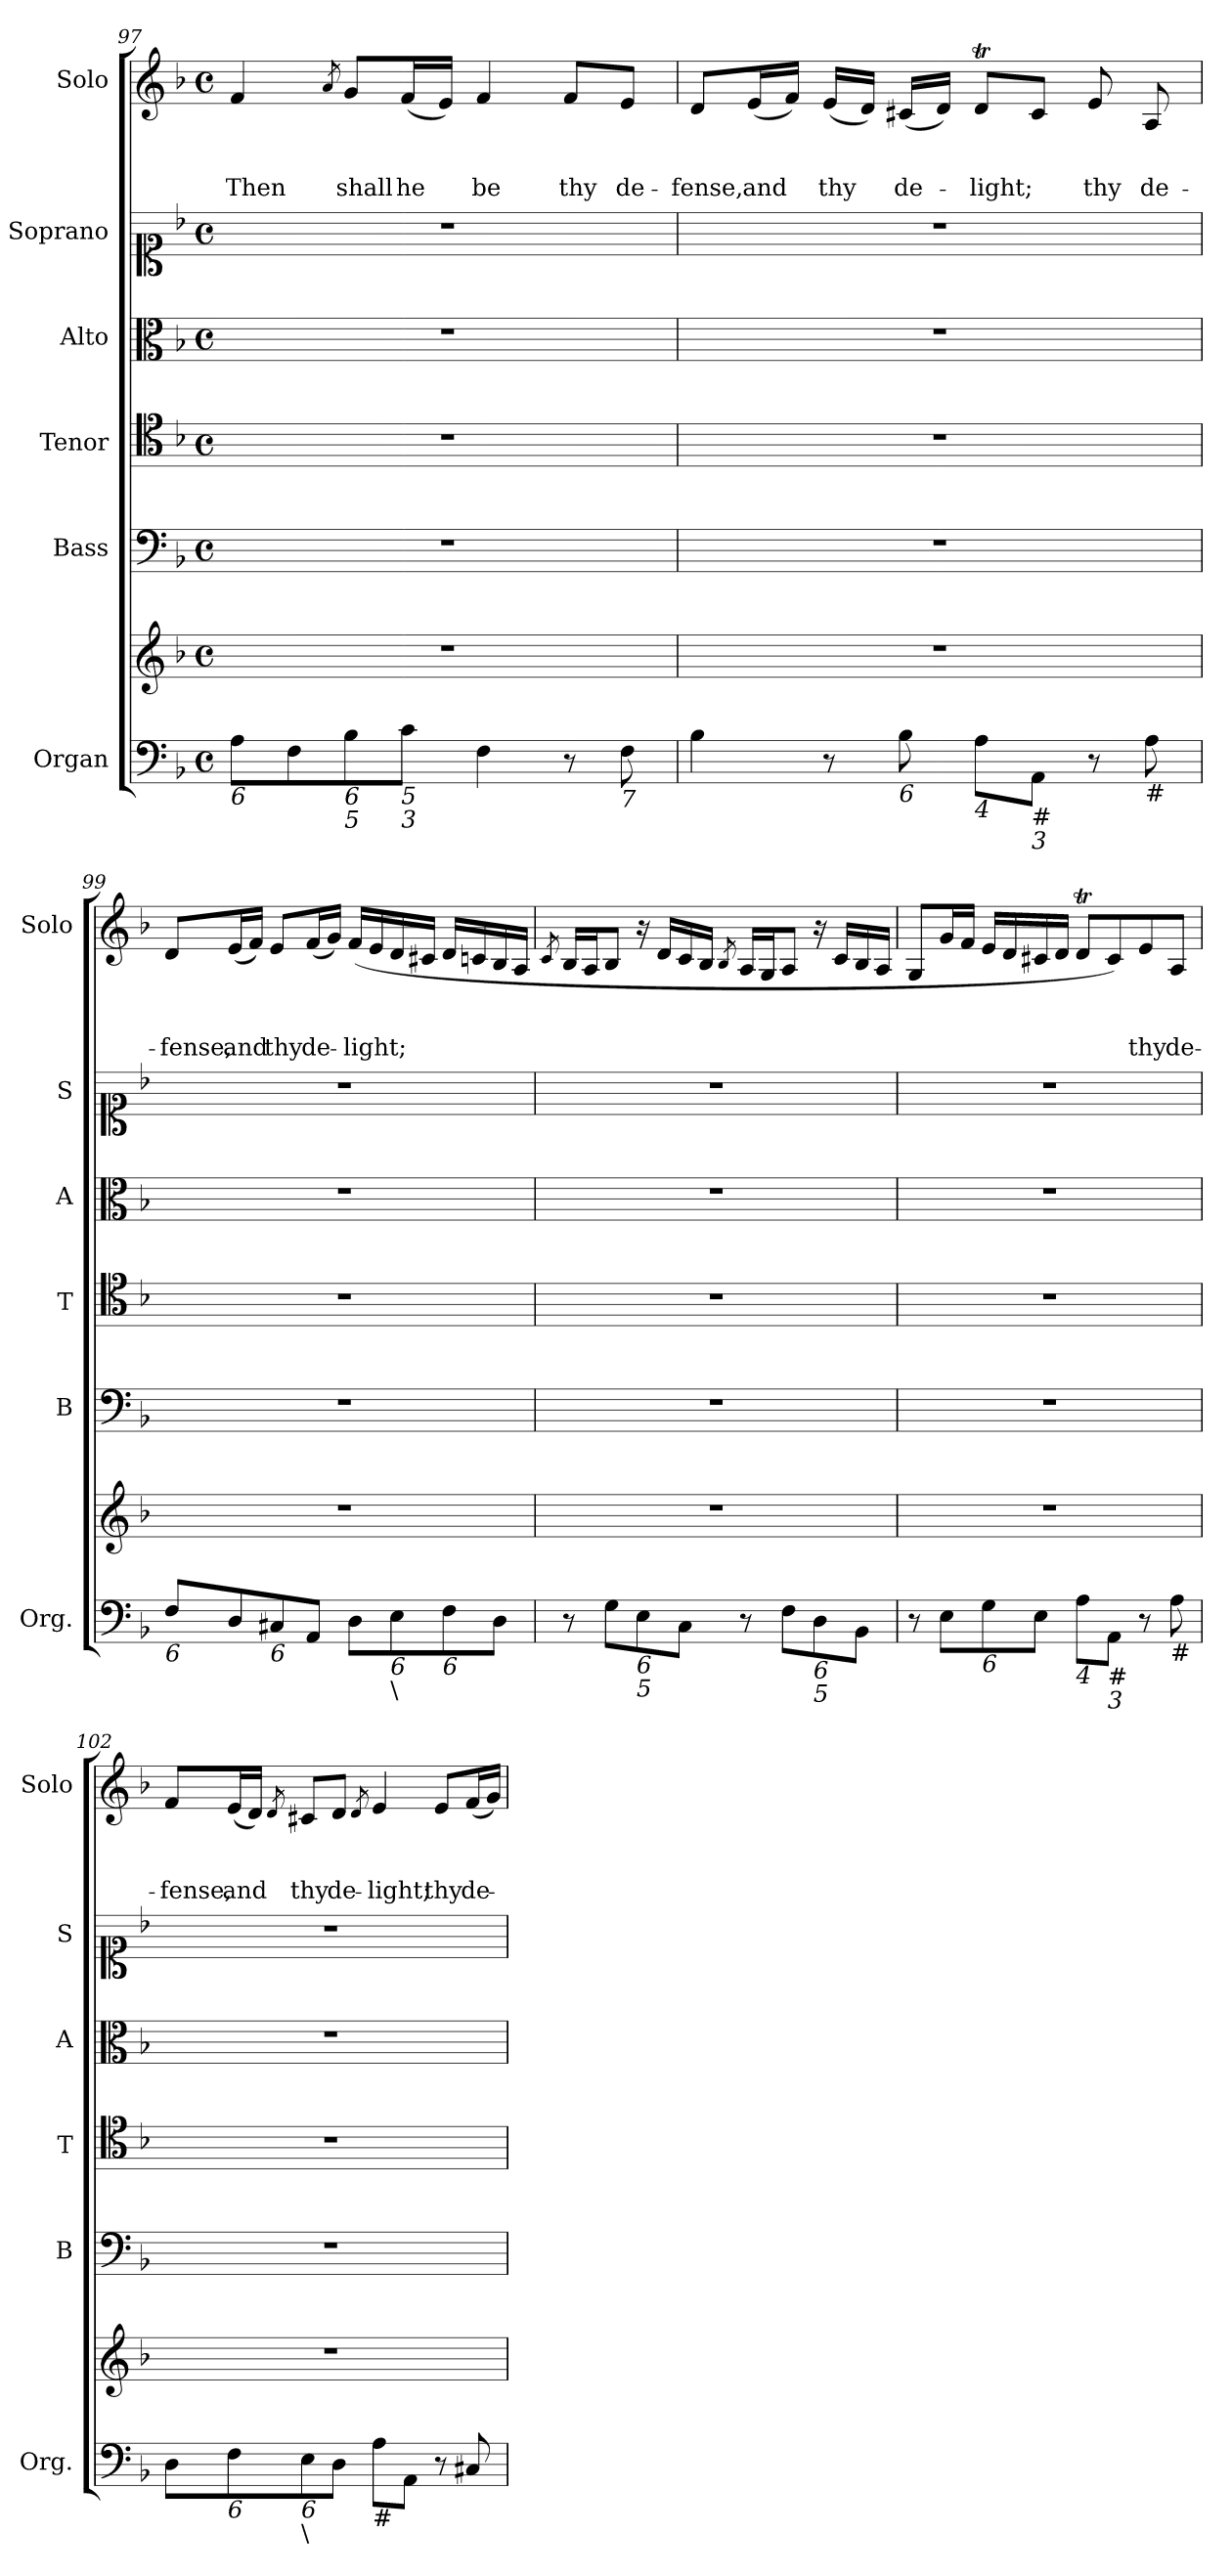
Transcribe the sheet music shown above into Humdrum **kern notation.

**kern	**kern	**kern	**kern	**kern	**kern	**kern	**text	**text	**text
*part6	*part6	*part5	*part4	*part3	*part2	*part1	*part1	*part1	*part1
*staff7	*staff6	*staff5	*staff4	*staff3	*staff2	*staff1	*staff1	*staff1	*staff1
*I"Organ	*	*I"Bass	*I"Tenor	*I"Alto	*I"Soprano	*I"Solo	*	*	*
*I'Org.	*	*I'B	*I'T	*I'A	*I'S	*I'Solo	*	*	*
!!LO:LB:g=z
*clefF4	*clefG2	*clefF4	*clefC4	*clefC3	*clefC1	*clefG2	*	*	*
*k[b-]	*k[b-]	*k[b-]	*k[b-]	*k[b-]	*k[b-]	*k[b-]	*	*	*
*F:	*F:	*F:	*F:	*F:	*F:	*F:	*	*	*
*M4/4	*M4/4	*M4/4	*M4/4	*M4/4	*M4/4	*M4/4	*	*	*
*met(c)	*met(c)	*met(c)	*met(c)	*met(c)	*met(c)	*met(c)	*	*	*
=97	=97	=97	=97	=97	=97	=97	=97	=97	=97
!LO:TX:b:i:t=6	!	!	!	!	!	!	!	!	!
!	!	!	!	!	!	!	!	!	!LO:LY:b
8A\L	1r	1r	1r	1r	1r	4f/	.	.	Then
8F\	.	.	.	.	.	.	.	.	.
.	.	.	.	.	.	8qa/	.	.	.
!LO:TX:b:i:t=6	!	!	!	!	!	!	!	!	!
!LO:TX:b:i:t=5	!	!	!	!	!	!	!	!	!
!	!	!	!	!	!	!	!	!	!LO:LY:b
8B-\	.	.	.	.	.	8g/L	.	.	shall
!LO:TX:b:i:t=5	!	!	!	!	!	!	!	!	!
!LO:TX:b:i:t=3	!	!	!	!	!	!	!	!	!
!	!	!	!	!	!	!	!	!	!LO:LY:b
8c\J	.	.	.	.	.	(<16f/L	.	.	he
.	.	.	.	.	.	16e/JJ)	.	.	.
!	!	!	!	!	!	!	!	!	!LO:LY:b
4F\	.	.	.	.	.	4f/	.	.	be
!	!	!	!	!	!	!	!	!	!LO:LY:b
8r	.	.	.	.	.	8f/L	.	.	thy
!LO:TX:b:i:t=7	!	!	!	!	!	!	!	!	!
!	!	!	!	!	!	!	!	!	!LO:LY:b
8F\	.	.	.	.	.	8e/J	.	.	de-
=98	=98	=98	=98	=98	=98	=98	=98	=98	=98
!	!	!	!	!	!	!	!	!	!LO:LY:b
4B-\	1r	1r	1r	1r	1r	8d/L	.	.	-fense,
!	!	!	!	!	!	!	!	!	!LO:LY:b
.	.	.	.	.	.	(<16e/L	.	.	and
.	.	.	.	.	.	16f/JJ)	.	.	.
!	!	!	!	!	!	!	!	!	!LO:LY:b
8r	.	.	.	.	.	(<16e/LL	.	.	thy
.	.	.	.	.	.	16d/JJ)	.	.	.
!LO:TX:b:i:t=6	!	!	!	!	!	!	!	!	!
!	!	!	!	!	!	!	!	!	!LO:LY:b
8B-\	.	.	.	.	.	(<16c#X/LL	.	.	de-
.	.	.	.	.	.	16d/JJ)	.	.	.
!LO:TX:b:i:t=4	!	!	!	!	!	!	!	!	!
!	!	!	!	!	!	!	!	!	!LO:LY:b
8A\L	.	.	.	.	.	8dT/L	.	.	-light;
!LO:TX:b:t=#	!	!	!	!	!	!	!	!	!
!LO:TX:b:i:t=3	!	!	!	!	!	!	!	!	!
8AA\J	.	.	.	.	.	8c#/J	.	.	.
!	!	!	!	!	!	!	!	!	!LO:LY:b
8r	.	.	.	.	.	8e/	.	.	thy
!LO:TX:b:t=#	!	!	!	!	!	!	!	!	!
!	!	!	!	!	!	!	!	!	!LO:LY:b
8A\	.	.	.	.	.	8A/	.	.	de-
=99	=99	=99	=99	=99	=99	=99	=99	=99	=99
!LO:TX:b:i:t=6	!	!	!	!	!	!	!	!	!
!	!	!	!	!	!	!	!	!	!LO:LY:b
8F/L	1r	1r	1r	1r	1r	8d/L	.	.	-fense,
!	!	!	!	!	!	!	!	!	!LO:LY:b
8D/	.	.	.	.	.	(<16e/L	.	.	and
.	.	.	.	.	.	16f/JJ)	.	.	.
!LO:TX:b:i:t=6	!	!	!	!	!	!	!	!	!
!	!	!	!	!	!	!	!	!	!LO:LY:b
8C#X/	.	.	.	.	.	8e/L	.	.	thy
!	!	!	!	!	!	!	!	!	!LO:LY:b
8AA/J	.	.	.	.	.	(<16f/L	.	.	de-
.	.	.	.	.	.	16g/JJ)	.	.	.
!	!	!	!	!	!	!	!	!	!LO:LY:b
8D\L	.	.	.	.	.	(>16f/LL	.	.	-light;
.	.	.	.	.	.	16e/	.	.	.
!LO:TX:b:i:t=6	!	!	!	!	!	!	!	!	!
!LO:TX:b:t=\	!	!	!	!	!	!	!	!	!
8E\	.	.	.	.	.	16d/	.	.	.
.	.	.	.	.	.	16c#X/JJ	.	.	.
!LO:TX:b:i:t=6	!	!	!	!	!	!	!	!	!
8F\	.	.	.	.	.	16d/LL	.	.	.
.	.	.	.	.	.	16cn/	.	.	.
8D\J	.	.	.	.	.	16B-/	.	.	.
.	.	.	.	.	.	16A/JJ	.	.	.
!!LO:PB:g=z
=100	=100	=100	=100	=100	=100	=100	=100	=100	=100
.	.	.	.	.	.	8qc/	.	.	.
8r	1r	1r	1r	1r	1r	16B-/LL	.	.	.
.	.	.	.	.	.	16A/J	.	.	.
8G\L	.	.	.	.	.	8B-/J	.	.	.
!LO:TX:b:i:t=6	!	!	!	!	!	!	!	!	!
!LO:TX:b:i:t=5	!	!	!	!	!	!	!	!	!
8E\	.	.	.	.	.	16r	.	.	.
.	.	.	.	.	.	16d/LL	.	.	.
8C\J	.	.	.	.	.	16c/	.	.	.
.	.	.	.	.	.	16B-/JJ	.	.	.
.	.	.	.	.	.	8qB-/	.	.	.
8r	.	.	.	.	.	16A/LL	.	.	.
.	.	.	.	.	.	16G/J	.	.	.
8F\L	.	.	.	.	.	8A/J	.	.	.
!LO:TX:b:i:t=6	!	!	!	!	!	!	!	!	!
!LO:TX:b:i:t=5	!	!	!	!	!	!	!	!	!
8D\	.	.	.	.	.	16r	.	.	.
.	.	.	.	.	.	16c/LL	.	.	.
8BB-\J	.	.	.	.	.	16B-/	.	.	.
.	.	.	.	.	.	16A/JJ	.	.	.
=101	=101	=101	=101	=101	=101	=101	=101	=101	=101
8r	1r	1r	1r	1r	1r	8G/L	.	.	.
8E\L	.	.	.	.	.	16g/L	.	.	.
.	.	.	.	.	.	16f/JJ	.	.	.
!LO:TX:b:i:t=6	!	!	!	!	!	!	!	!	!
8G\	.	.	.	.	.	16e/LL	.	.	.
.	.	.	.	.	.	16d/	.	.	.
8E\J	.	.	.	.	.	16c#X/	.	.	.
.	.	.	.	.	.	16d/JJ	.	.	.
!LO:TX:b:i:t=4	!	!	!	!	!	!	!	!	!
8A\L	.	.	.	.	.	8dT/L	.	.	.
!LO:TX:b:t=#	!	!	!	!	!	!	!	!	!
!LO:TX:b:i:t=3	!	!	!	!	!	!	!	!	!
8AA\J	.	.	.	.	.	8c#/)	.	.	.
!	!	!	!	!	!	!	!	!	!LO:LY:b
8r	.	.	.	.	.	8e/	.	.	thy
!LO:TX:b:t=#	!	!	!	!	!	!	!	!	!
!	!	!	!	!	!	!	!	!	!LO:LY:b
8A\	.	.	.	.	.	8A/J	.	.	de-
=102	=102	=102	=102	=102	=102	=102	=102	=102	=102
!	!	!	!	!	!	!	!	!	!LO:LY:b
8D\L	1r	1r	1r	1r	1r	8f/L	.	.	-fense,
!LO:TX:b:i:t=6	!	!	!	!	!	!	!	!	!
!	!	!	!	!	!	!	!	!	!LO:LY:b
8F\	.	.	.	.	.	(<16e/L	.	.	and
.	.	.	.	.	.	16d/JJ)	.	.	.
.	.	.	.	.	.	8qd/	.	.	.
!LO:TX:b:i:t=6	!	!	!	!	!	!	!	!	!
!LO:TX:b:t=\	!	!	!	!	!	!	!	!	!
!	!	!	!	!	!	!	!	!	!LO:LY:b
8E\	.	.	.	.	.	8c#X/L	.	.	thy
!	!	!	!	!	!	!	!	!	!LO:LY:b
8D\J	.	.	.	.	.	8d/J	.	.	de-
.	.	.	.	.	.	8qd/	.	.	.
!LO:TX:b:t=#	!	!	!	!	!	!	!	!	!
!	!	!	!	!	!	!	!	!	!LO:LY:b
8A\L	.	.	.	.	.	4e/	.	.	-light;
8AA\J	.	.	.	.	.	.	.	.	.
!	!	!	!	!	!	!	!	!	!LO:LY:b
8r	.	.	.	.	.	8e/L	.	.	thy
!	!	!	!	!	!	!	!	!	!LO:LY:b
8C#X/	.	.	.	.	.	(<16f/L	.	.	de-
.	.	.	.	.	.	16g/JJ)	.	.	.
=	=	=	=	=	=	=	=	=	=
*-	*-	*-	*-	*-	*-	*-	*-	*-	*-
